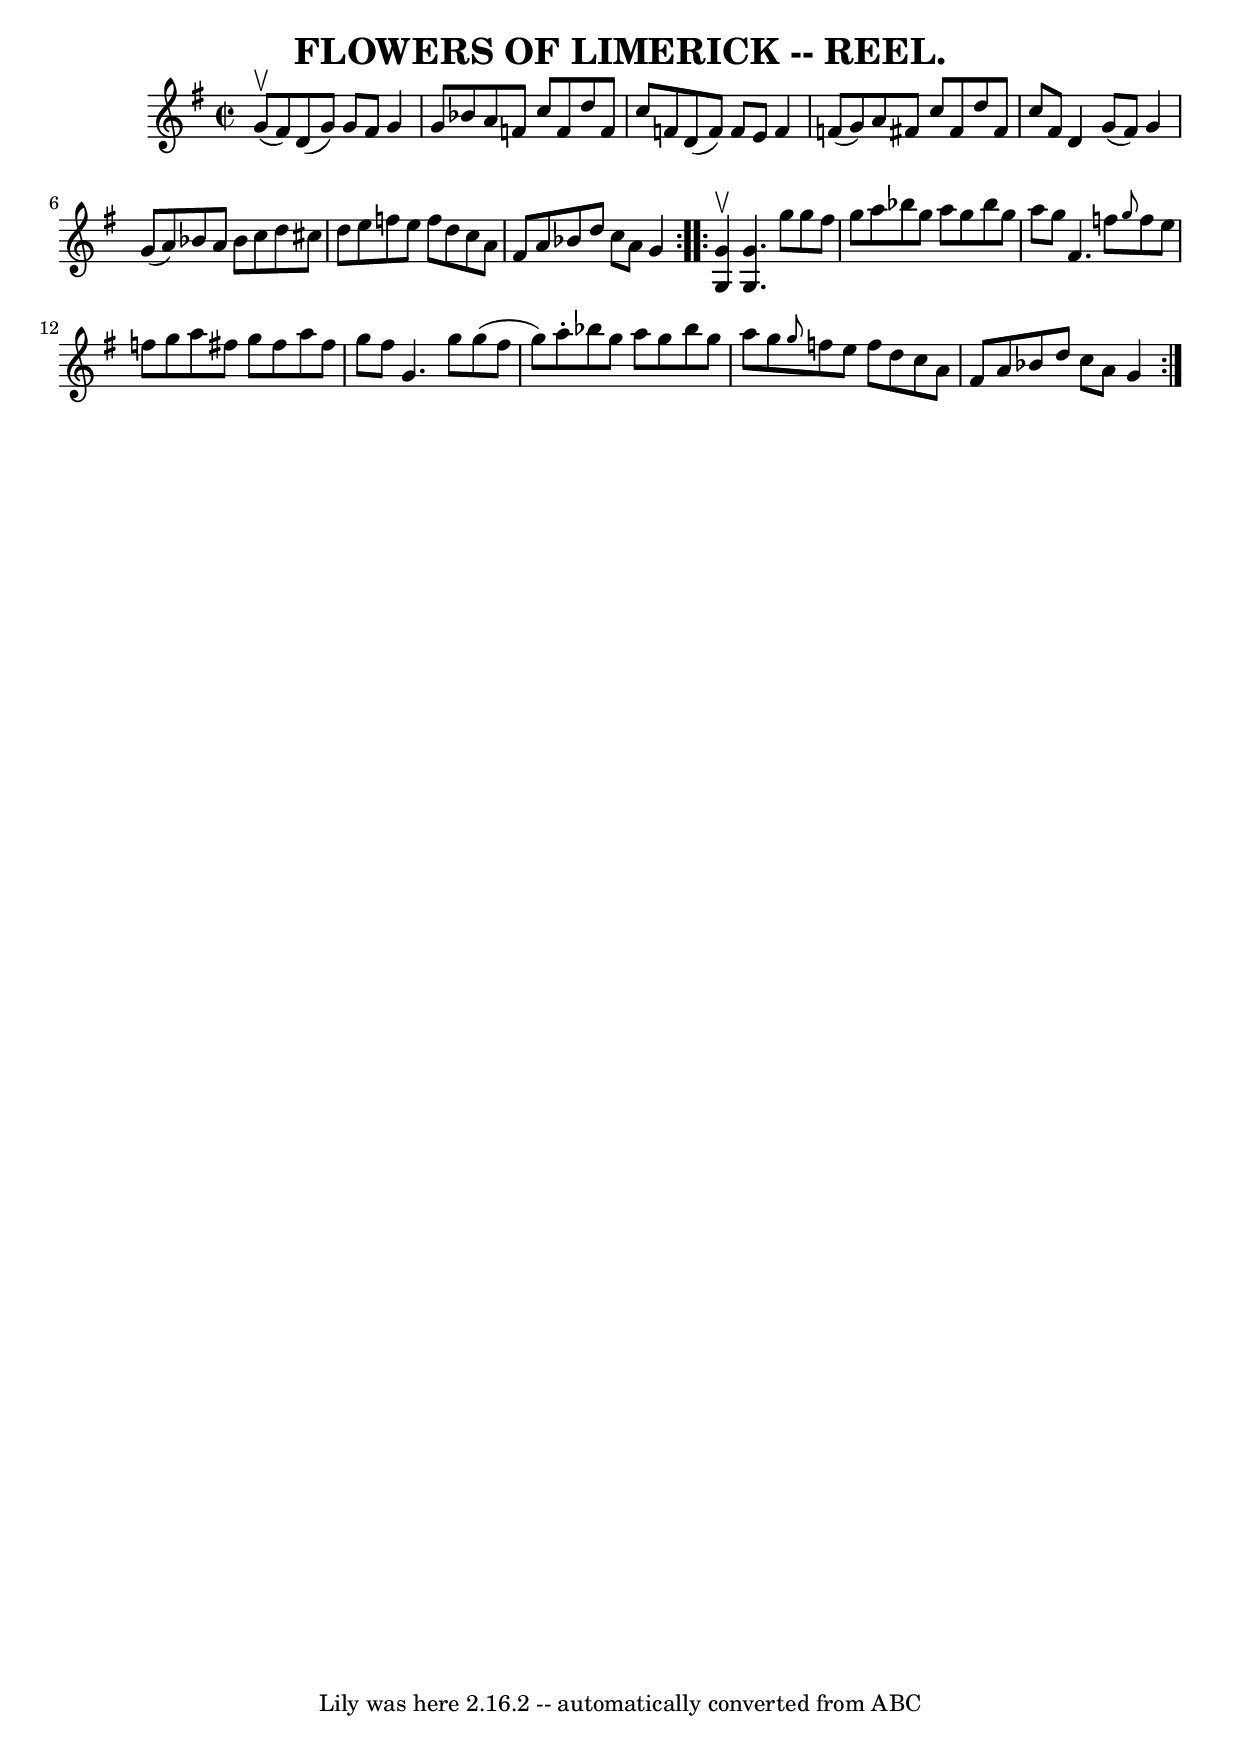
\version "2.7.40"
\include "Mammoth.ily"
\header {
	crossRefNumber = "2"
	footnotes = ""
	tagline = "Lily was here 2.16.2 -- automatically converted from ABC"
	title = "FLOWERS OF LIMERICK -- REEL."
}
voicedefault =  {
\set Score.defaultBarType = "empty"

\repeat volta 2 {
\override Staff.TimeSignature #'style = #'C
 \time 2/2 \key g \major g'8^\upbow(fis'8) |
 d'8 (g'8)  
 g'8 fis'8 g'4 g'8 bes'8  |
 a'8 f'8 c''8 f'8    
d''8 f'8 c''8 f'8  |
 d'8 (f'8) f'8 e'8 f'4    
f'8 (g'8) |
 a'8 fis'8 c''8 fis'8 d''8 fis'8    
c''8 fis'8  |
 d'4 g'8 (fis'8) g'4 g'8 (a'8) 
|
 bes'8 a'8 bes'8 c''8 d''8 cis''8 d''8 e''8  
|
 f''8 e''8 f''8 d''8 c''8 a'8 fis'8 a'8  
|
 bes'8 d''8 c''8 a'8 g'4  }     \repeat volta 2 {   <<   
g'4^\upbow g4   >> |
 << g'4. g4.   >> g''8 g''8 fis''8   
 g''8 a''8  |
 bes''8 g''8 a''8 g''8 bes''8 g''8    
a''8 g''8  |
 fis'4. f''8  \grace { g''8  } f''8 e''8    
f''8 g''8  |
 a''8 fis''8 g''8 fis''8 a''8 fis''8    
g''8 fis''8  |
 g'4. g''8 g''8 (fis''8 g''8) a''8 
-. |
 bes''8 g''8 a''8 g''8 bes''8 g''8 a''8 g''8  
|
 \grace { g''8  } f''8 e''8 f''8 d''8 c''8 a'8    
fis'8 a'8  |
 bes'8 d''8 c''8 a'8 g'4  }   
}

\score{
    <<

	\context Staff="default"
	{
	    \voicedefault 
	}

    >>
	\layout {
	}
	\midi {}
}
